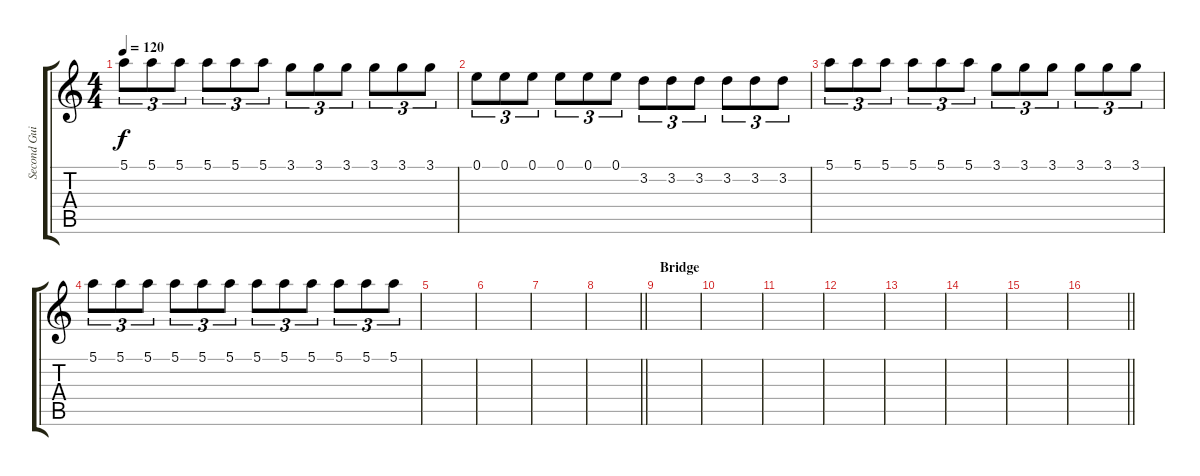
\track ("Second Guitar" "Second Gui") {instrument distortionguitar}
\staff {score tabs}
\tuning (E4 B3 G3 D3 A2 D2) {hide}
\ts (4 4)
\tempo 120
\clef g2
\ks c
5.1.8{tu (3 2) dy f} 5.1.8{tu (3 2)} 5.1.8{tu (3 2)} 5.1.8{tu (3 2)} 5.1.8{tu (3 2)} 5.1.8{tu (3 2)} 3.1.8{tu (3 2)} 3.1.8{tu (3 2)} 3.1.8{tu (3 2)} 3.1.8{tu (3 2)} 3.1.8{tu (3 2)} 3.1.8{tu (3 2)} |
0.1.8{tu (3 2)} 0.1.8{tu (3 2)} 0.1.8{tu (3 2)} 0.1.8{tu (3 2)} 0.1.8{tu (3 2)} 0.1.8{tu (3 2)} 3.2.8{tu (3 2)} 3.2.8{tu (3 2)} 3.2.8{tu (3 2)} 3.2.8{tu (3 2)} 3.2.8{tu (3 2)} 3.2.8{tu (3 2)} |
5.1.8{tu (3 2)} 5.1.8{tu (3 2)} 5.1.8{tu (3 2)} 5.1.8{tu (3 2)} 5.1.8{tu (3 2)} 5.1.8{tu (3 2)} 3.1.8{tu (3 2)} 3.1.8{tu (3 2)} 3.1.8{tu (3 2)} 3.1.8{tu (3 2)} 3.1.8{tu (3 2)} 3.1.8{tu (3 2)} |
5.1.8{tu (3 2)} 5.1.8{tu (3 2)} 5.1.8{tu (3 2)} 5.1.8{tu (3 2)} 5.1.8{tu (3 2)} 5.1.8{tu (3 2)} 5.1.8{tu (3 2)} 5.1.8{tu (3 2)} 5.1.8{tu (3 2)} 5.1.8{tu (3 2)} 5.1.8{tu (3 2)} 5.1.8{tu (3 2)} |
|
|
|
\barLineRight lightlight
|
\section ("" "Bridge")
|
|
|
|
|
|
|
\barLineRight lightlight
